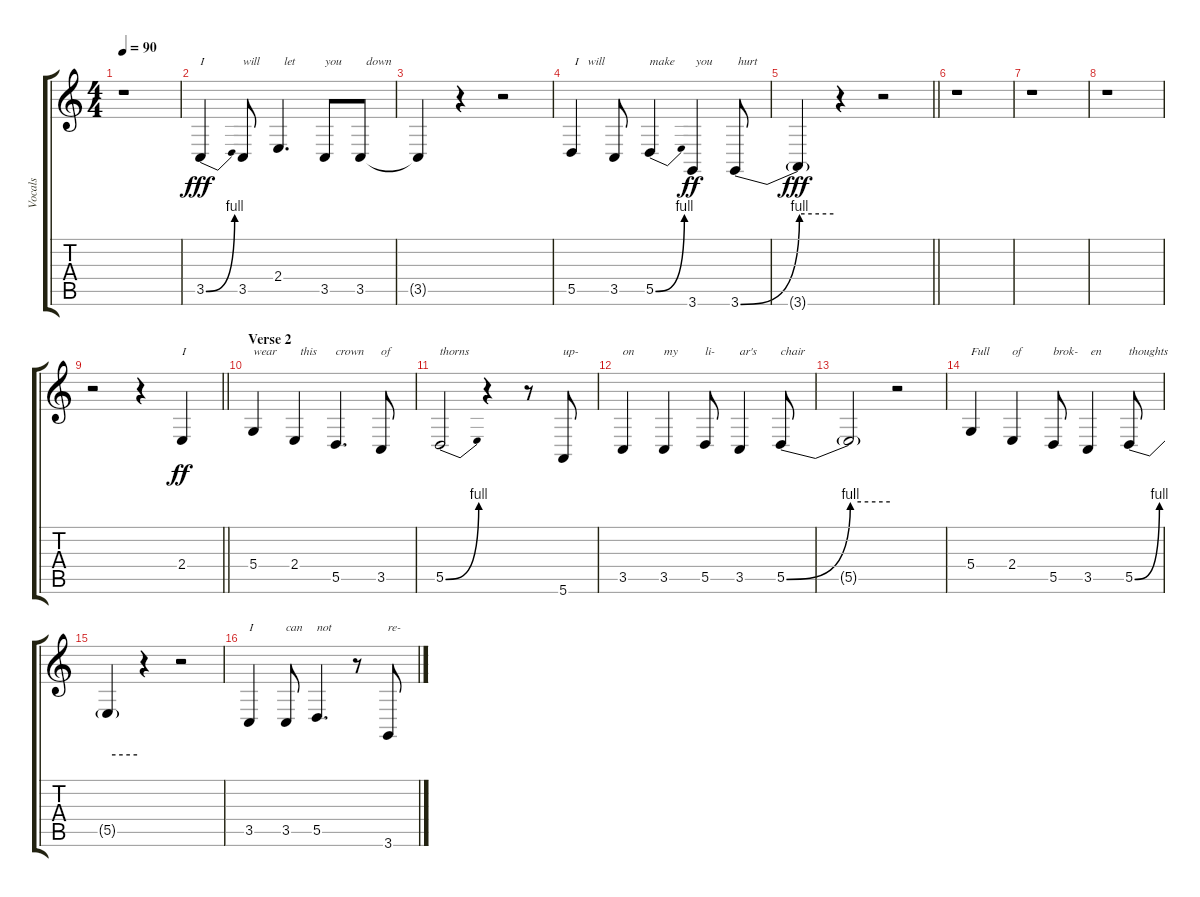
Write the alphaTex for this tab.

\track ("Vocals" "Vocals") {instrument clarinet}
\staff {score tabs}
\tuning (E4 B3 G3 D3 A2 E2) {hide}
\ts (4 4)
\tempo 90
\clef g2
\ks c
r.1{dy fff} |
3.5{be (bend 0 0 60 4)}.4{txt "I"} 3.5.8{txt "will"} 2.4.4{d txt "  let"} 3.5.8{txt "you"} 3.5.8{txt "  down"} |
3.5{t}.4 r.4 r.2 |
5.5.4{txt " I   will"} 3.5.8 5.5{be (bend 0 0 60 4)}.4{txt "make"} 3.6.4{txt " you" dy ff} 3.6{be (bend 0 0 60 4)}.8{txt " hurt"} |
\barLineRight lightlight
3.6{be (hold 0 4 60 4) t}.4{dy fff} r.4 r.2 |
r.1 |
r.1 |
r.1 |
\barLineRight lightlight
r.2 r.4 2.4.4{txt "I" dy ff} |
\section ("" "Verse 2")
5.4.4{txt "wear"} 2.4.4{txt "  this"} 5.5.4{d txt "crown"} 3.5.8{txt "of"} |
5.5{be (bend 0 0 60 4)}.2{txt "thorns"} r.4 r.8 5.6.8{txt "up-"} |
3.5.4{txt "on"} 3.5.4{txt "my"} 5.5.8{txt "li-"} 3.5.4{txt "ar's"} 5.5{be (bend 0 0 60 4)}.8{txt "chair"} |
5.5{be (hold 0 4 60 4) t}.2 r.2 |
5.4.4{txt "Full"} 2.4.4{txt "of"} 5.5.8{txt "brok-"} 3.5.4{txt " en"} 5.5{be (bend 0 0 60 4)}.8{txt "thoughts"} |
5.5{be (hold 0 4 60 4) t}.4 r.4 r.2 |
3.5.4{txt "I"} 3.5.8{txt "can"} 5.5.4{d txt "not"} r.8 3.6.8{txt "re-"}
